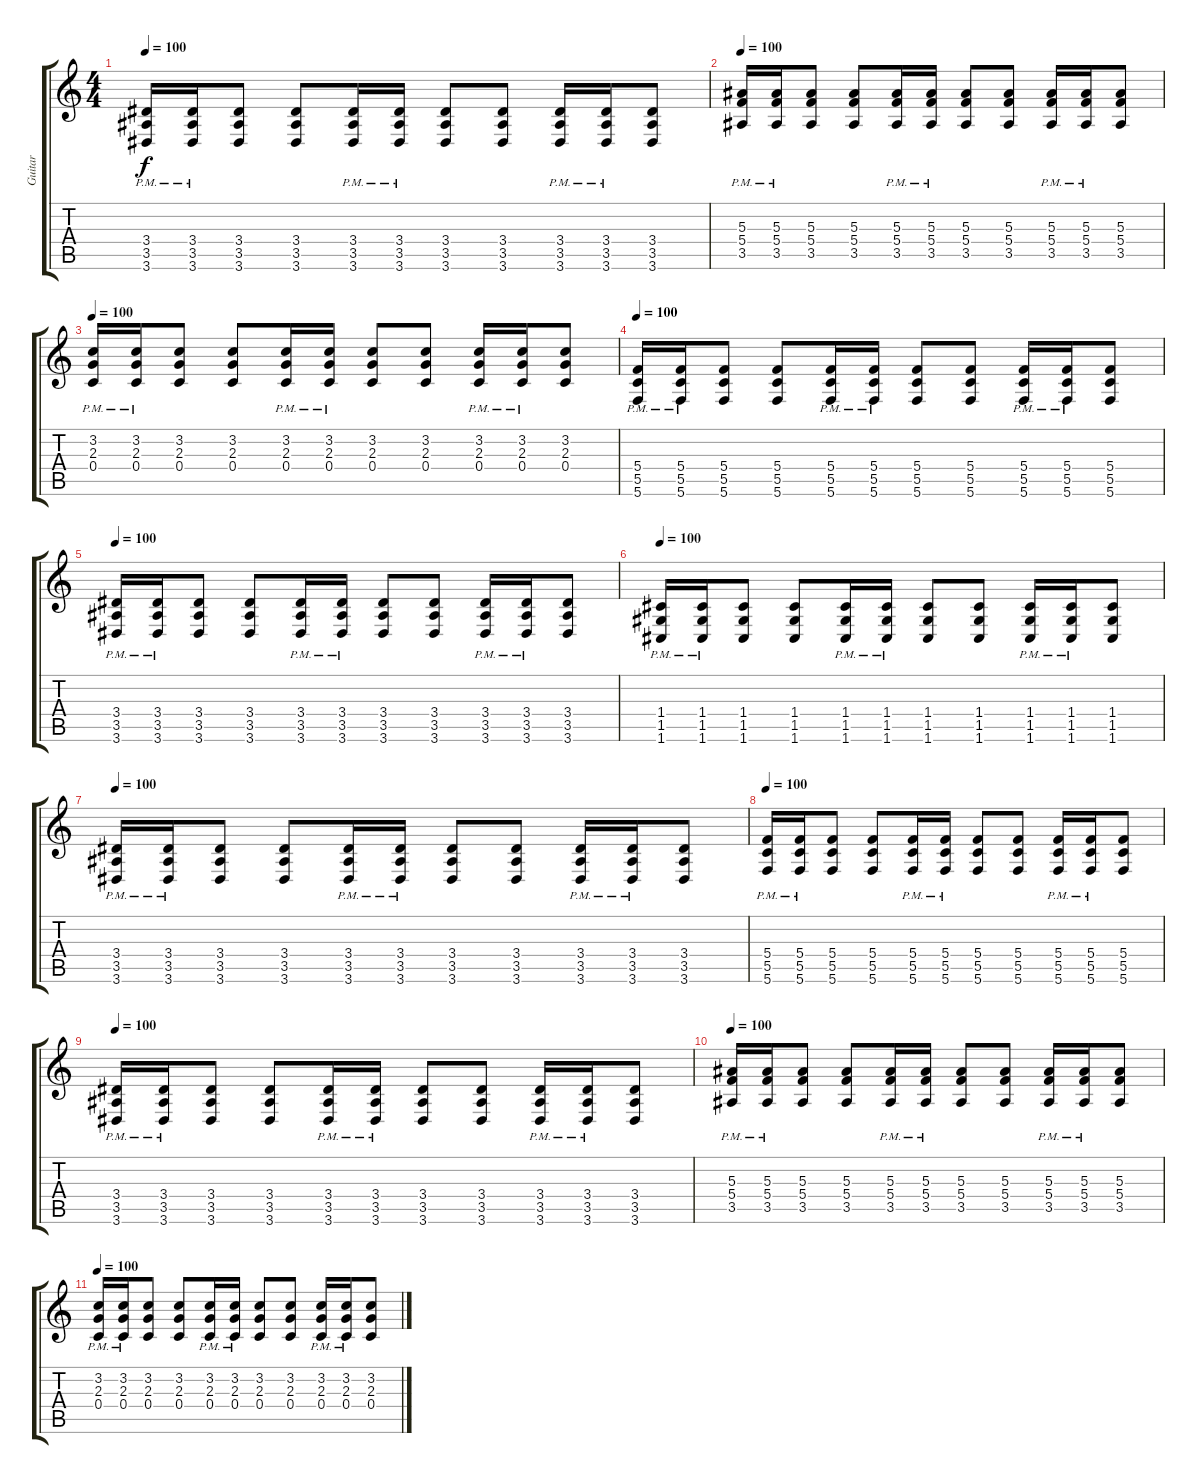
\track ("Guitar" "Guitar") {instrument distortionguitar}
\staff {score tabs}
\tuning (D4 A3 F3 C3 G2 C2) {hide}
\ts (4 4)
\tempo 100
\clef g2
\ks c
(3.4{pm} 3.5{pm} 3.6{pm}).16{dy f} (3.4{pm} 3.5{pm} 3.6{pm}).16 (3.4 3.5 3.6).8 (3.4 3.5 3.6).8 (3.4{pm} 3.5{pm} 3.6{pm}).16 (3.4{pm} 3.5{pm} 3.6{pm}).16 (3.4 3.5 3.6).8 (3.4 3.5 3.6).8 (3.4{pm} 3.5{pm} 3.6{pm}).16 (3.4{pm} 3.5{pm} 3.6{pm}).16 (3.4 3.5 3.6).8 |
\tempo 100
(5.3{pm} 5.4{pm} 3.5{pm}).16 (5.3{pm} 5.4{pm} 3.5{pm}).16 (5.3 5.4 3.5).8 (5.3 5.4 3.5).8 (5.3{pm} 5.4{pm} 3.5{pm}).16 (5.3{pm} 5.4{pm} 3.5{pm}).16 (5.3 5.4 3.5).8 (5.3 5.4 3.5).8 (5.3{pm} 5.4{pm} 3.5{pm}).16 (5.3{pm} 5.4{pm} 3.5{pm}).16 (5.3 5.4 3.5).8 |
\tempo 100
(3.2{pm} 2.3{pm} 0.4{pm}).16 (3.2{pm} 2.3{pm} 0.4{pm}).16 (3.2 2.3 0.4).8 (3.2 2.3 0.4).8 (3.2{pm} 2.3{pm} 0.4{pm}).16 (3.2{pm} 2.3{pm} 0.4{pm}).16 (3.2 2.3 0.4).8 (3.2 2.3 0.4).8 (3.2{pm} 2.3{pm} 0.4{pm}).16 (3.2{pm} 2.3{pm} 0.4{pm}).16 (3.2 2.3 0.4).8 |
\tempo 100
(5.4{pm} 5.5{pm} 5.6{pm}).16 (5.4{pm} 5.5{pm} 5.6{pm}).16 (5.4 5.5 5.6).8 (5.4 5.5 5.6).8 (5.4{pm} 5.5{pm} 5.6{pm}).16 (5.4{pm} 5.5{pm} 5.6{pm}).16 (5.4 5.5 5.6).8 (5.4 5.5 5.6).8 (5.4{pm} 5.5{pm} 5.6{pm}).16 (5.4{pm} 5.5{pm} 5.6{pm}).16 (5.4 5.5 5.6).8 |
\tempo 100
(3.4{pm} 3.5{pm} 3.6{pm}).16 (3.4{pm} 3.5{pm} 3.6{pm}).16 (3.4 3.5 3.6).8 (3.4 3.5 3.6).8 (3.4{pm} 3.5{pm} 3.6{pm}).16 (3.4{pm} 3.5{pm} 3.6{pm}).16 (3.4 3.5 3.6).8 (3.4 3.5 3.6).8 (3.4{pm} 3.5{pm} 3.6{pm}).16 (3.4{pm} 3.5{pm} 3.6{pm}).16 (3.4 3.5 3.6).8 |
\tempo 100
(1.4{pm} 1.5{pm} 1.6{pm}).16 (1.4{pm} 1.5{pm} 1.6{pm}).16 (1.4 1.5 1.6).8 (1.4 1.5 1.6).8 (1.4{pm} 1.5{pm} 1.6{pm}).16 (1.4{pm} 1.5{pm} 1.6{pm}).16 (1.4 1.5 1.6).8 (1.4 1.5 1.6).8 (1.4{pm} 1.5{pm} 1.6{pm}).16 (1.4{pm} 1.5{pm} 1.6{pm}).16 (1.4 1.5 1.6).8 |
\tempo 100
(3.4{pm} 3.5{pm} 3.6{pm}).16 (3.4{pm} 3.5{pm} 3.6{pm}).16 (3.4 3.5 3.6).8 (3.4 3.5 3.6).8 (3.4{pm} 3.5{pm} 3.6{pm}).16 (3.4{pm} 3.5{pm} 3.6{pm}).16 (3.4 3.5 3.6).8 (3.4 3.5 3.6).8 (3.4{pm} 3.5{pm} 3.6{pm}).16 (3.4{pm} 3.5{pm} 3.6{pm}).16 (3.4 3.5 3.6).8 |
\tempo 100
(5.4{pm} 5.5{pm} 5.6{pm}).16 (5.4{pm} 5.5{pm} 5.6{pm}).16 (5.4 5.5 5.6).8 (5.4 5.5 5.6).8 (5.4{pm} 5.5{pm} 5.6{pm}).16 (5.4{pm} 5.5{pm} 5.6{pm}).16 (5.4 5.5 5.6).8 (5.4 5.5 5.6).8 (5.4{pm} 5.5{pm} 5.6{pm}).16 (5.4{pm} 5.5{pm} 5.6{pm}).16 (5.4 5.5 5.6).8 |
\tempo 100
(3.4{pm} 3.5{pm} 3.6{pm}).16 (3.4{pm} 3.5{pm} 3.6{pm}).16 (3.4 3.5 3.6).8 (3.4 3.5 3.6).8 (3.4{pm} 3.5{pm} 3.6{pm}).16 (3.4{pm} 3.5{pm} 3.6{pm}).16 (3.4 3.5 3.6).8 (3.4 3.5 3.6).8 (3.4{pm} 3.5{pm} 3.6{pm}).16 (3.4{pm} 3.5{pm} 3.6{pm}).16 (3.4 3.5 3.6).8 |
\tempo 100
(5.3{pm} 5.4{pm} 3.5{pm}).16 (5.3{pm} 5.4{pm} 3.5{pm}).16 (5.3 5.4 3.5).8 (5.3 5.4 3.5).8 (5.3{pm} 5.4{pm} 3.5{pm}).16 (5.3{pm} 5.4{pm} 3.5{pm}).16 (5.3 5.4 3.5).8 (5.3 5.4 3.5).8 (5.3{pm} 5.4{pm} 3.5{pm}).16 (5.3{pm} 5.4{pm} 3.5{pm}).16 (5.3 5.4 3.5).8 |
\tempo 100
(3.2{pm} 2.3{pm} 0.4{pm}).16 (3.2{pm} 2.3{pm} 0.4{pm}).16 (3.2 2.3 0.4).8 (3.2 2.3 0.4).8 (3.2{pm} 2.3{pm} 0.4{pm}).16 (3.2{pm} 2.3{pm} 0.4{pm}).16 (3.2 2.3 0.4).8 (3.2 2.3 0.4).8 (3.2{pm} 2.3{pm} 0.4{pm}).16 (3.2{pm} 2.3{pm} 0.4{pm}).16 (3.2 2.3 0.4).8
